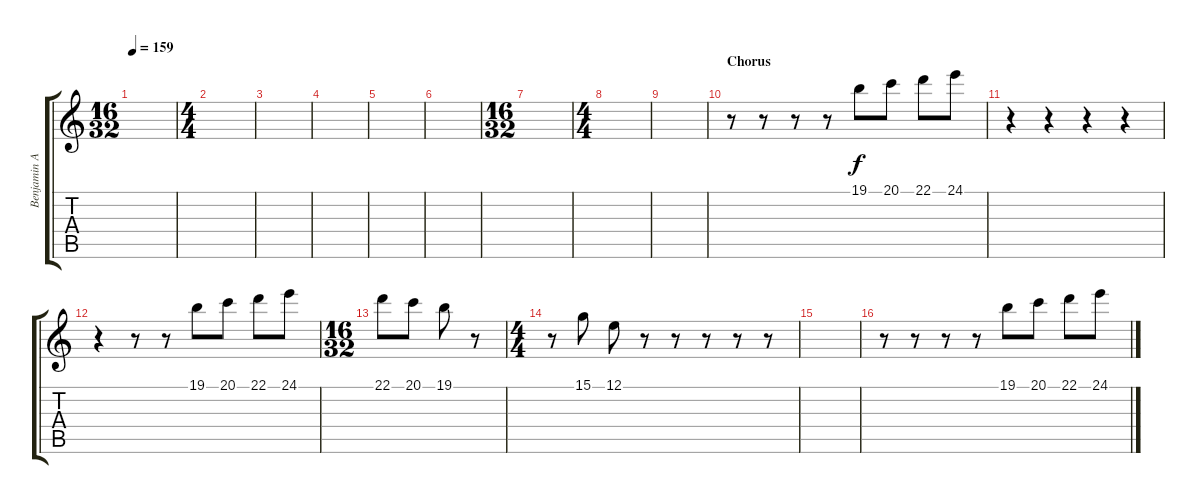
\track ("Benjamin Andre (Square Lead)" "Benjamin A") {instrument lead1square}
\staff {score tabs}
\tuning (E4 B3 G3 D3 A2 E2) {hide}
\ts (16 32)
\tempo 159
\clef g2
\ks c
|
\ts (4 4)
|
|
|
|
|
\ts (16 32)
|
\ts (4 4)
|
|
\section ("" "Chorus")
r.8 r.8 r.8 r.8 19.1.8 20.1.8 22.1.8 24.1.8 |
r.4 r.4 r.4 r.4 |
r.4 r.8 r.8 19.1.8 20.1.8 22.1.8 24.1.8 |
\ts (16 32)
22.1.8 20.1.8 19.1.8 r.8 |
\ts (4 4)
r.8 15.1.8 12.1.8 r.8 r.8 r.8 r.8 r.8 |
|
r.8 r.8 r.8 r.8 19.1.8 20.1.8 22.1.8 24.1.8
